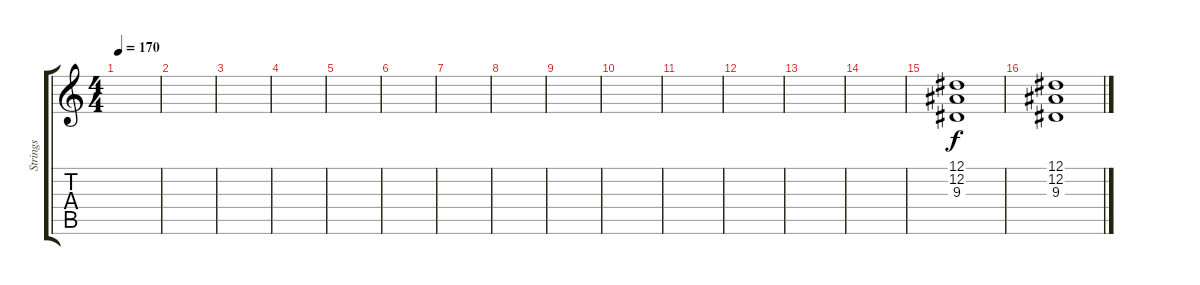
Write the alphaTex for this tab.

\track ("Strings" "Strings") {instrument stringensemble1}
\staff {score tabs}
\tuning (Eb4 Bb3 Gb3 Db3 Ab2 Eb2) {hide}
\ts (4 4)
\tempo 170
\clef g2
\ks c
|
|
|
|
|
|
|
|
|
|
|
|
|
|
(12.1 12.2 9.3).1 |
(12.1 12.2 9.3).1
